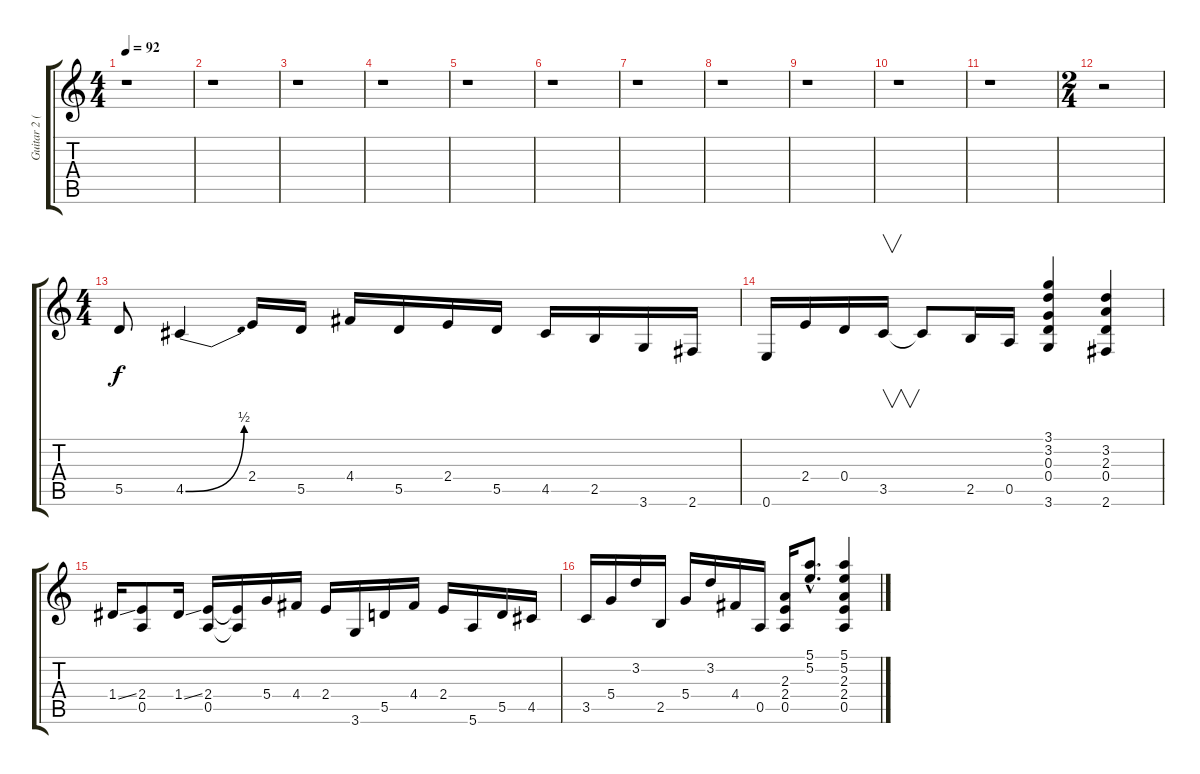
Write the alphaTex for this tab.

\track ("Guitar 2 (Rhythm)" "Guitar 2 (") {instrument overdrivenguitar}
\staff {score tabs}
\tuning (E4 B3 G3 D3 A2 E2) {hide}
\ts (4 4)
\tempo 92
\clef g2
\ks c
r.1{dy f instrument overdrivenguitar} |
r.1 |
r.1 |
r.1 |
r.1 |
r.1 |
r.1 |
r.1 |
r.1 |
r.1 |
r.1 |
\ts (2 4)
r.2 |
\ts (4 4)
5.5.8 4.5{be (bend 0 0 60 2)}.4 2.4.16 5.5.16 4.4.16 5.5.16 2.4.16 5.5.16 4.5.16 2.5.16 3.6.16 2.6.16 |
0.6.16 2.4.16 0.4.16 3.5.16{v} 3.5{t}.8 2.5.16 0.5.16 (3.1 3.2 0.3 0.4 3.6).4 (3.2 2.3 0.4 2.6).4 |
1.4{ss}.16 (2.4 0.5).8 1.4{ss}.16 (2.4 0.5).16 (2.4{t} 0.5{t}).16 5.4.16 4.4.16 2.4.16 3.6.16 5.5.16 4.4.16 2.4.16 5.6.16 5.5.16 4.5.16 |
3.5.16 5.4.16 3.2.16 2.5.16 5.4.16 3.2.16 4.4.16 0.5.16 (2.3 2.4 0.5).16 (5.1{hac} 5.2{hac}).8{d} (5.1 5.2 2.3 2.4 0.5).4
